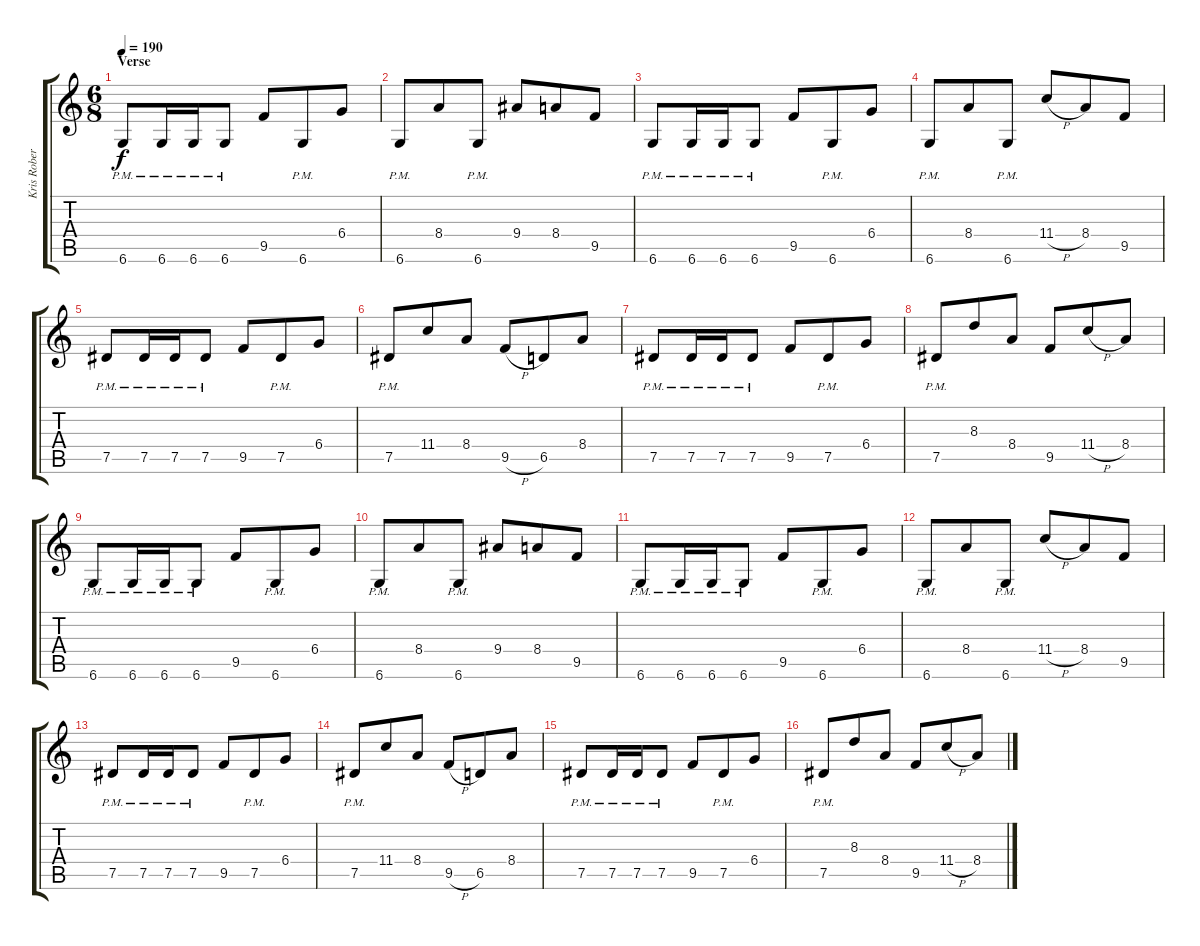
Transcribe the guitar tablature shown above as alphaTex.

\track ("Kris Roberts" "Kris Rober") {instrument overdrivenguitar}
\staff {score tabs}
\tuning (Eb4 Bb3 Gb3 Db3 Ab2 Db2) {hide}
\ts (6 8)
\section ("" "Verse")
\tempo 190
\clef g2
\ks c
6.6{pm}.8{dy f} 6.6{pm}.16 6.6{pm}.16 6.6{pm}.8 9.5.8 6.6{pm}.8 6.4.8 |
6.6{pm}.8 8.4.8 6.6{pm}.8 9.4.8 8.4.8 9.5.8 |
6.6{pm}.8 6.6{pm}.16 6.6{pm}.16 6.6{pm}.8 9.5.8 6.6{pm}.8 6.4.8 |
6.6{pm}.8 8.4.8 6.6{pm}.8 11.4{h}.8 8.4.8 9.5.8 |
7.5{pm}.8 7.5{pm}.16 7.5{pm}.16 7.5{pm}.8 9.5.8 7.5{pm}.8 6.4.8 |
7.5{pm}.8 11.4.8 8.4.8 9.5{h}.8 6.5.8 8.4.8 |
7.5{pm}.8 7.5{pm}.16 7.5{pm}.16 7.5{pm}.8 9.5.8 7.5{pm}.8 6.4.8 |
7.5{pm}.8 8.3.8 8.4.8 9.5.8 11.4{h}.8 8.4.8 |
6.6{pm}.8 6.6{pm}.16 6.6{pm}.16 6.6{pm}.8 9.5.8 6.6{pm}.8 6.4.8 |
6.6{pm}.8 8.4.8 6.6{pm}.8 9.4.8 8.4.8 9.5.8 |
6.6{pm}.8 6.6{pm}.16 6.6{pm}.16 6.6{pm}.8 9.5.8 6.6{pm}.8 6.4.8 |
6.6{pm}.8 8.4.8 6.6{pm}.8 11.4{h}.8 8.4.8 9.5.8 |
7.5{pm}.8 7.5{pm}.16 7.5{pm}.16 7.5{pm}.8 9.5.8 7.5{pm}.8 6.4.8 |
7.5{pm}.8 11.4.8 8.4.8 9.5{h}.8 6.5.8 8.4.8 |
7.5{pm}.8 7.5{pm}.16 7.5{pm}.16 7.5{pm}.8 9.5.8 7.5{pm}.8 6.4.8 |
7.5{pm}.8 8.3.8 8.4.8 9.5.8 11.4{h}.8 8.4.8
